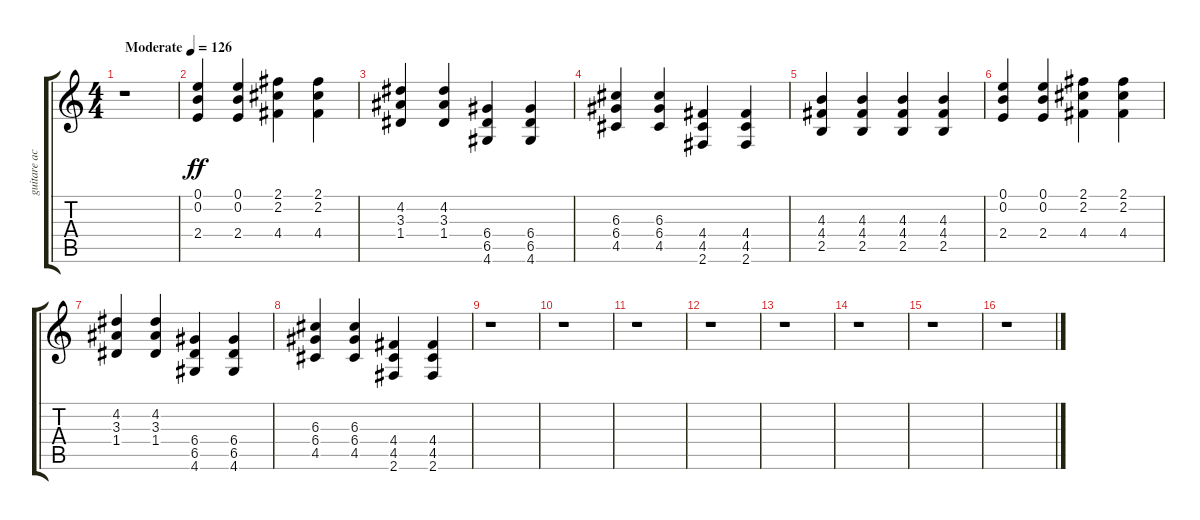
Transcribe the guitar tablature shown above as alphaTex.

\track ("guitare acoustique" "guitare ac") {instrument acousticguitarsteel}
\staff {score tabs}
\tuning (E4 B3 G3 D3 A2 E2) {hide}
\ts (4 4)
\tempo (126 "Moderate")
\clef g2
\ks c
r.1{dy ff instrument acousticguitarsteel} |
(0.1 0.2 2.4).4 (0.1 0.2 2.4).4 (2.1 2.2 4.4).4 (2.1 2.2 4.4).4 |
(4.2 3.3 1.4).4 (4.2 3.3 1.4).4 (6.4 6.5 4.6).4 (6.4 6.5 4.6).4 |
(6.3 6.4 4.5).4 (6.3 6.4 4.5).4 (4.4 4.5 2.6).4 (4.4 4.5 2.6).4 |
(4.3 4.4 2.5).4 (4.3 4.4 2.5).4 (4.3 4.4 2.5).4 (4.3 4.4 2.5).4 |
(0.1 0.2 2.4).4 (0.1 0.2 2.4).4 (2.1 2.2 4.4).4 (2.1 2.2 4.4).4 |
(4.2 3.3 1.4).4 (4.2 3.3 1.4).4 (6.4 6.5 4.6).4 (6.4 6.5 4.6).4 |
(6.3 6.4 4.5).4 (6.3 6.4 4.5).4 (4.4 4.5 2.6).4 (4.4 4.5 2.6).4 |
r.1 |
r.1 |
r.1 |
r.1 |
r.1 |
r.1 |
r.1 |
r.1
